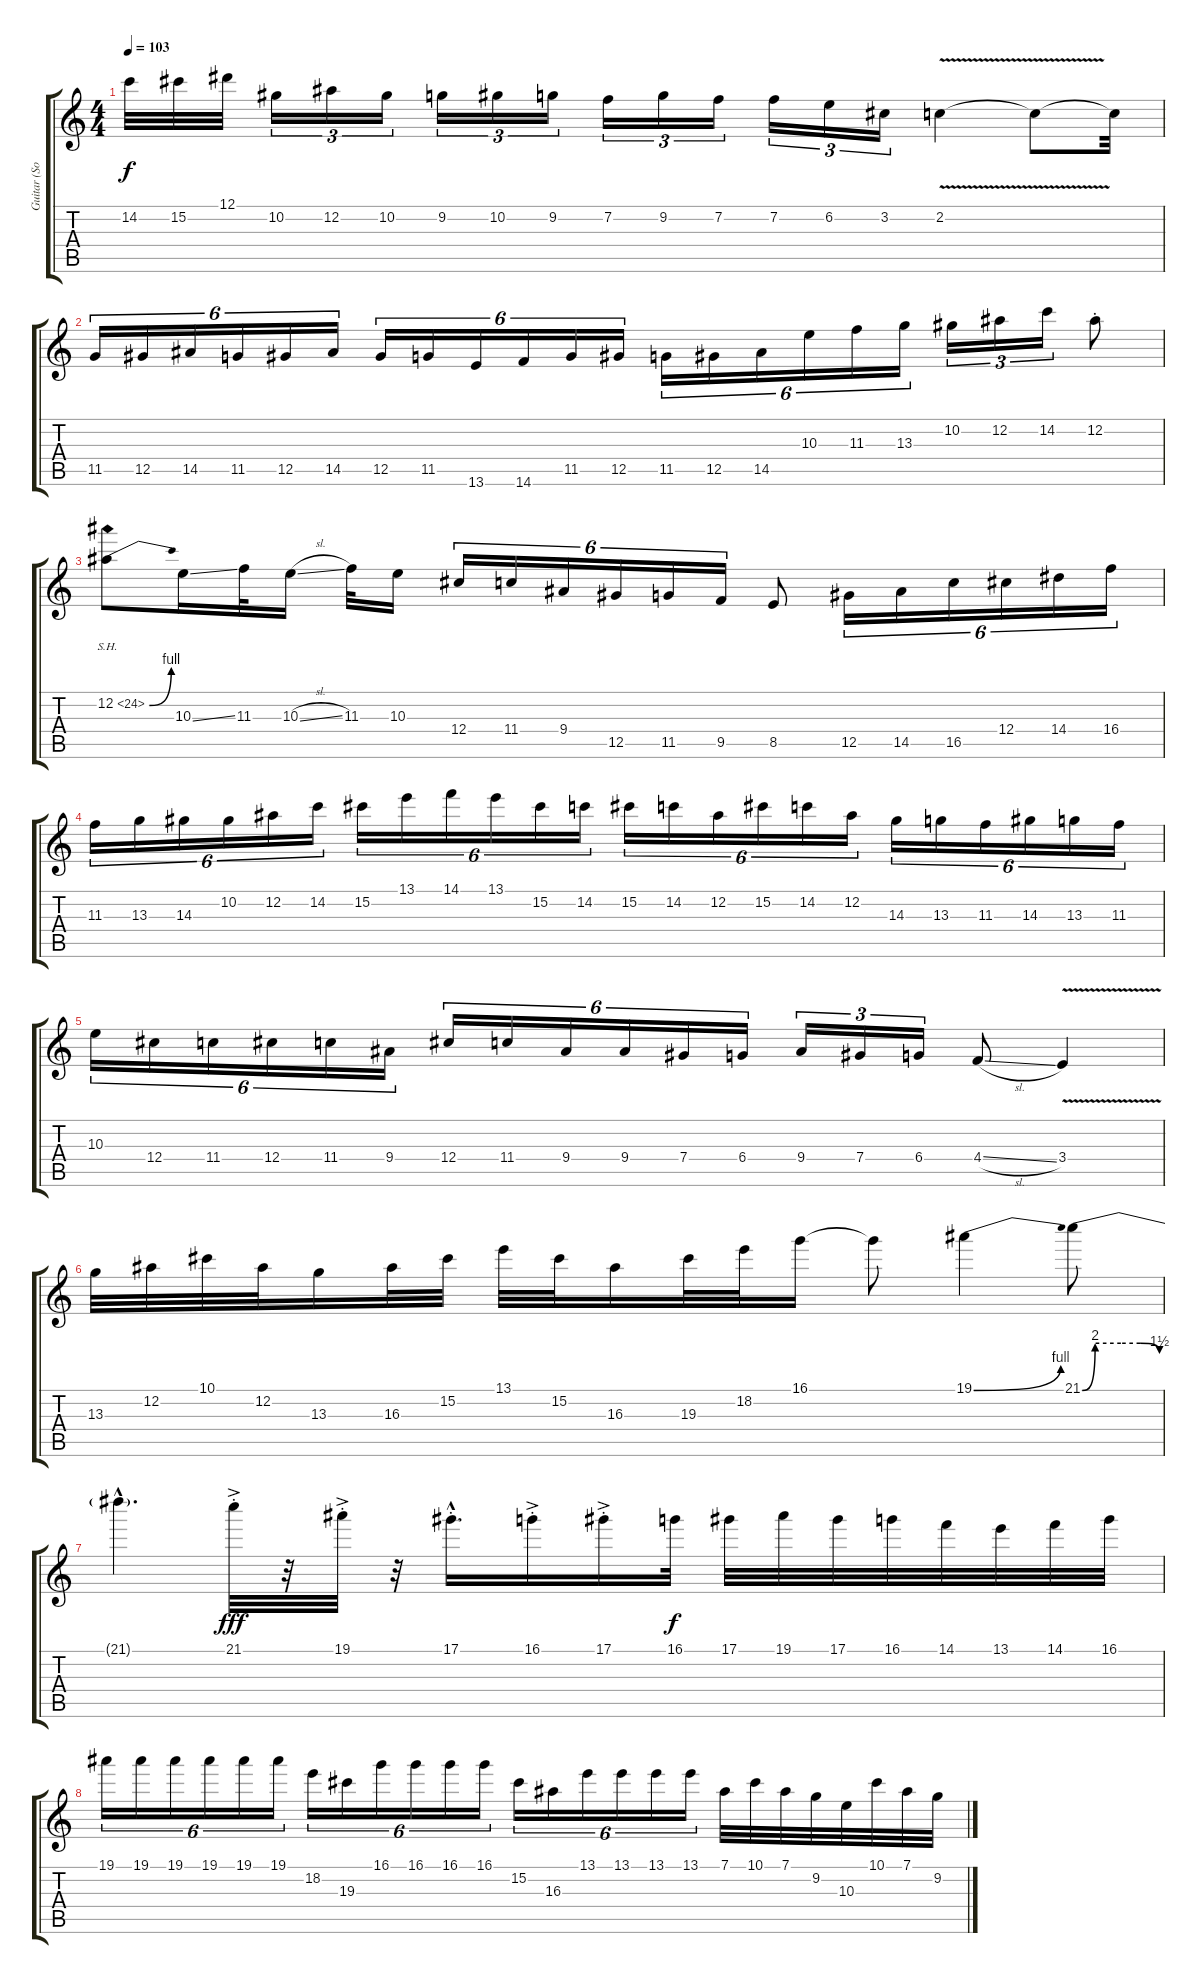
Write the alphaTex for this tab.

\track ("Guitar (Solo)" "Guitar (So") {instrument overdrivenguitar}
\staff {score tabs}
\tuning (Eb4 Bb3 Gb3 Db3 Ab2 Eb2) {hide}
\ts (4 4)
\tempo 103
\clef g2
\ks c
14.2.32{dy f} 15.2.32 12.1.32 10.2.16{tu (3 2)} 12.2.16{tu (3 2)} 10.2.16{tu (3 2)} 9.2.16{tu (3 2)} 10.2.16{tu (3 2)} 9.2.16{tu (3 2)} 7.2.16{tu (3 2)} 9.2.16{tu (3 2)} 7.2.16{tu (3 2)} 7.2.16{tu (3 2)} 6.2.16{tu (3 2)} 3.2.16{tu (3 2)} 2.2{v}.4 2.2{t}.8 2.2{t}.32 |
11.5.16{tu (6 4)} 12.5.16{tu (6 4)} 14.5.16{tu (6 4)} 11.5.16{tu (6 4)} 12.5.16{tu (6 4)} 14.5.16{tu (6 4)} 12.5.16{tu (6 4)} 11.5.16{tu (6 4)} 13.6.16{tu (6 4)} 14.6.16{tu (6 4)} 11.5.16{tu (6 4)} 12.5.16{tu (6 4)} 11.5.16{tu (6 4)} 12.5.16{tu (6 4)} 14.5.16{tu (6 4)} 10.3.16{tu (6 4)} 11.3.16{tu (6 4)} 13.3.16{tu (6 4)} 10.2.16{tu (3 2)} 12.2.16{tu (3 2)} 14.2.16{tu (3 2)} 12.2{st}.8 |
12.2{be (bend 0 0 60 4) sh 12}.8 10.3{ss}.16 11.3.32 10.3{sl}.16 11.3.32 10.3.16 12.4.16{tu (6 4)} 11.4.16{tu (6 4)} 9.4.16{tu (6 4)} 12.5.16{tu (6 4)} 11.5.16{tu (6 4)} 9.5.16{tu (6 4)} 8.5.8 12.5.16{tu (6 4)} 14.5.16{tu (6 4)} 16.5.16{tu (6 4)} 12.4.16{tu (6 4)} 14.4.16{tu (6 4)} 16.4.16{tu (6 4)} |
11.3.16{tu (6 4)} 13.3.16{tu (6 4)} 14.3.16{tu (6 4)} 10.2.16{tu (6 4)} 12.2.16{tu (6 4)} 14.2.16{tu (6 4)} 15.2.16{tu (6 4)} 13.1.16{tu (6 4)} 14.1.16{tu (6 4)} 13.1.16{tu (6 4)} 15.2.16{tu (6 4)} 14.2.16{tu (6 4)} 15.2.16{tu (6 4)} 14.2.16{tu (6 4)} 12.2.16{tu (6 4)} 15.2.16{tu (6 4)} 14.2.16{tu (6 4)} 12.2.16{tu (6 4)} 14.3.16{tu (6 4)} 13.3.16{tu (6 4)} 11.3.16{tu (6 4)} 14.3.16{tu (6 4)} 13.3.16{tu (6 4)} 11.3.16{tu (6 4)} |
10.3.16{tu (6 4)} 12.4.16{tu (6 4)} 11.4.16{tu (6 4)} 12.4.16{tu (6 4)} 11.4.16{tu (6 4)} 9.4.16{tu (6 4)} 12.4.16{tu (6 4)} 11.4.16{tu (6 4)} 9.4.16{tu (6 4)} 9.4.16{tu (6 4)} 7.4.16{tu (6 4)} 6.4.16{tu (6 4)} 9.4.16{tu (3 2)} 7.4.16{tu (3 2)} 6.4.16{tu (3 2)} 4.4{sl}.8 3.4{v}.4 |
13.3.32 12.2.32 10.1.32 12.2.32 13.3.16 16.3.32 15.2.32 13.1.32 15.2.32 16.3.16 19.3.32 18.2.32 16.1.16 16.1{t}.8 19.1{be (bend 0 0 60 4)}.4 21.1{be (custom 0 0 10 8 30 8 45 8 60 6)}.8 |
21.1{hac t}.4{d} 21.1{ac st}.32{dy fff} r.32 19.1{ac st}.32 r.32 17.1{hac st}.16{d} 16.1{ac st}.16 17.1{ac st}.16 16.1.32{dy f} 17.1.32 19.1.32 17.1.32 16.1.32 14.1.32 13.1.32 14.1.32 16.1.32 |
19.1.16{tu (6 4)} 19.1.16{tu (6 4)} 19.1.16{tu (6 4)} 19.1.16{tu (6 4)} 19.1.16{tu (6 4)} 19.1.16{tu (6 4)} 18.2.16{tu (6 4)} 19.3.16{tu (6 4)} 16.1.16{tu (6 4)} 16.1.16{tu (6 4)} 16.1.16{tu (6 4)} 16.1.16{tu (6 4)} 15.2.16{tu (6 4)} 16.3.16{tu (6 4)} 13.1.16{tu (6 4)} 13.1.16{tu (6 4)} 13.1.16{tu (6 4)} 13.1.16{tu (6 4)} 7.1.32 10.1.32 7.1.32 9.2.32 10.3.32 10.1.32 7.1.32 9.2.32
